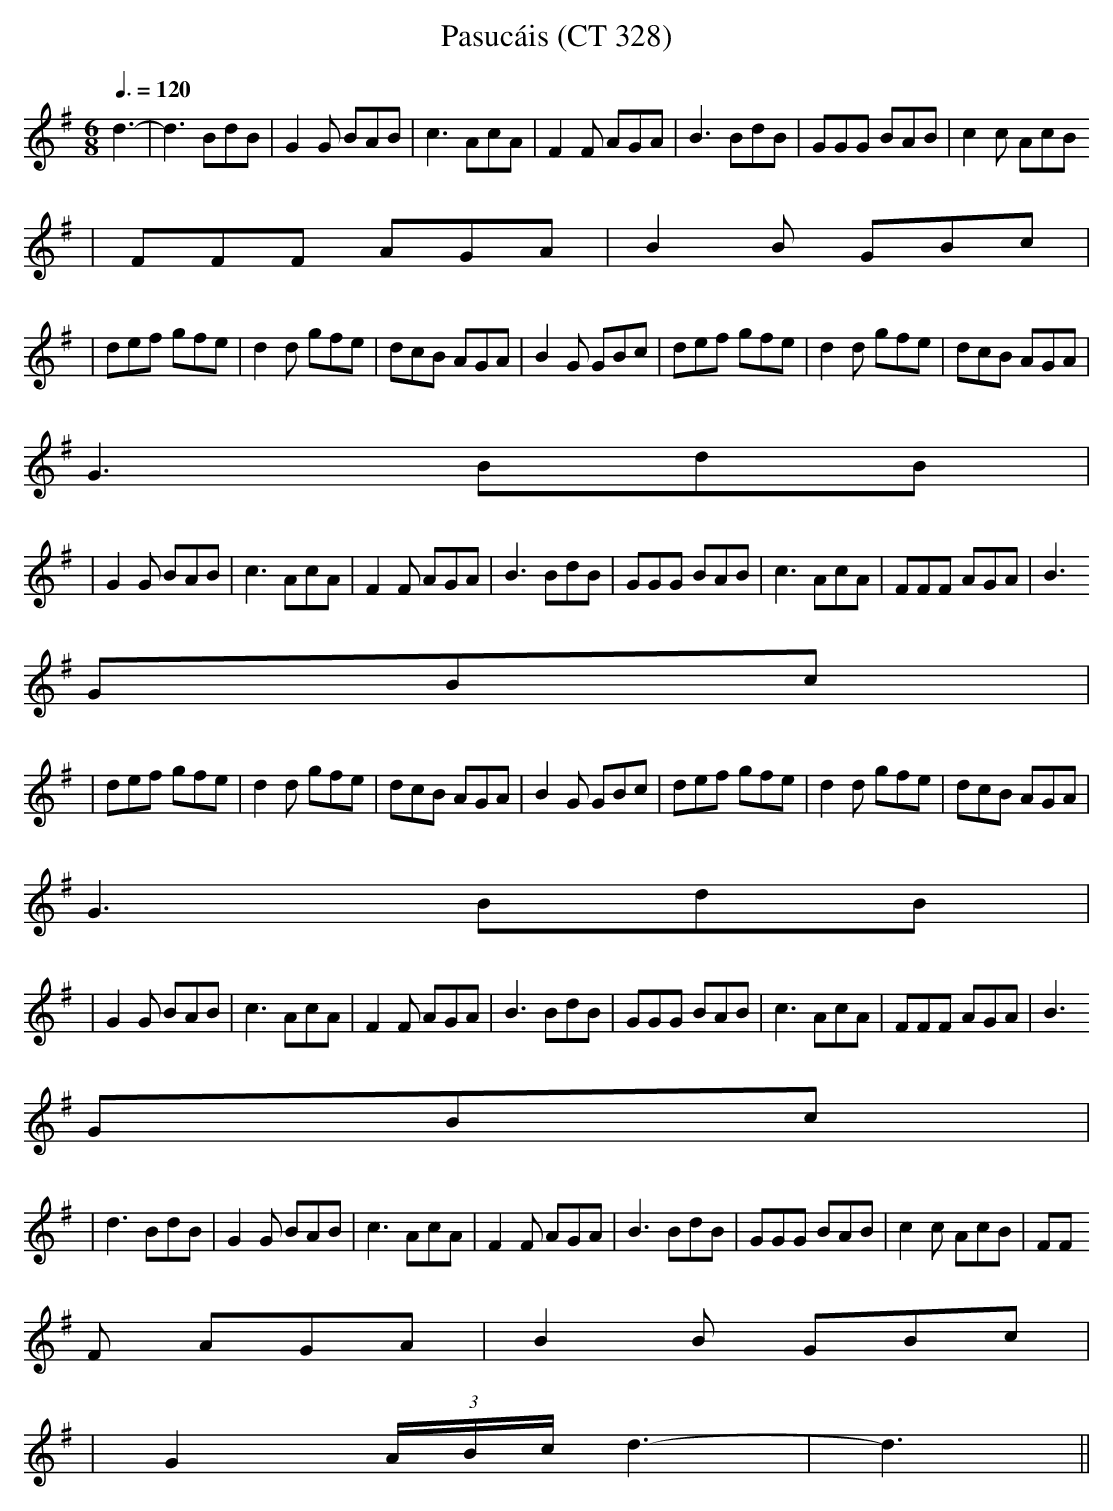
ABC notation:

X:1
T:Pasucáis (CT 328)
M:6/8
L:1/8
Q:3/8=120
K:G
 d3- | d3 BdB | G2G BAB | c3 AcA | F2F AGA | B3 BdB | GGG BAB | c2c AcB
| FFF AGA | B2B GBc |
 | def gfe | d2d gfe | dcB AGA | B2G GBc | def gfe | d2d gfe | dcB AGA |
 G3 BdB |
 | G2G BAB | c3 AcA | F2F AGA | B3 BdB | GGG BAB | c3 AcA | FFF AGA | B3
 GBc |
 | def gfe | d2d gfe | dcB AGA | B2G GBc | def gfe | d2d gfe | dcB AGA |
 G3 BdB |
 | G2G BAB | c3 AcA | F2F AGA | B3 BdB | GGG BAB | c3 AcA | FFF AGA | B3
 GBc |
 | d3 BdB | G2G BAB | c3 AcA | F2F AGA | B3 BdB | GGG BAB | c2c AcB | FF
F AGA | B2B GBc |
 | G2 (3A/B/c/ d3- | d3 ||
